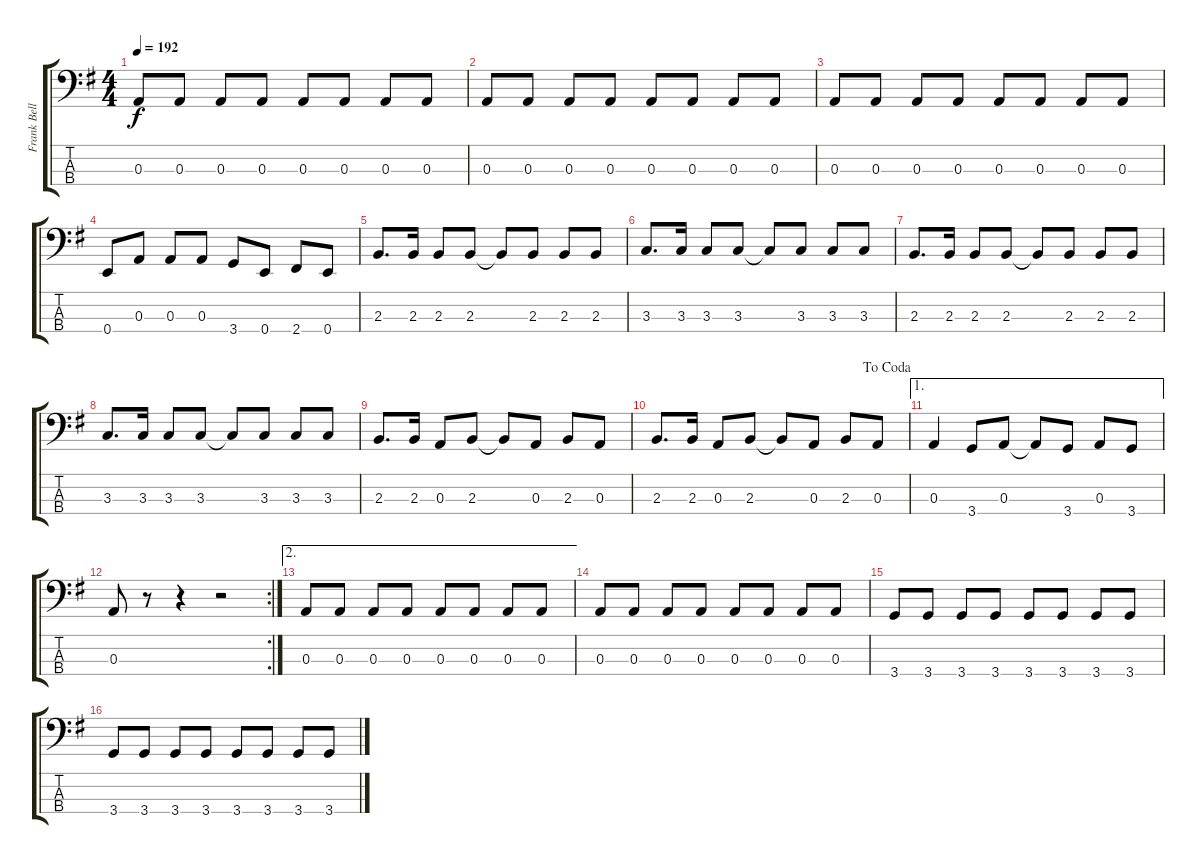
\track ("Frank Bello" "Frank Bell") {instrument electricbassfinger}
\staff {score tabs}
\tuning (G2 D2 A1 E1) {hide}
\ts (4 4)
\tempo 192
\clef f4
\ks g
0.3.8{dy f} 0.3.8 0.3.8 0.3.8 0.3.8 0.3.8 0.3.8 0.3.8 |
0.3.8 0.3.8 0.3.8 0.3.8 0.3.8 0.3.8 0.3.8 0.3.8 |
0.3.8 0.3.8 0.3.8 0.3.8 0.3.8 0.3.8 0.3.8 0.3.8 |
0.4.8 0.3.8 0.3.8 0.3.8 3.4.8 0.4.8 2.4.8 0.4.8 |
2.3.8{d} 2.3.16 2.3.8 2.3.8 2.3{t}.8 2.3.8 2.3.8 2.3.8 |
3.3.8{d} 3.3.16 3.3.8 3.3.8 3.3{t}.8 3.3.8 3.3.8 3.3.8 |
2.3.8{d} 2.3.16 2.3.8 2.3.8 2.3{t}.8 2.3.8 2.3.8 2.3.8 |
3.3.8{d} 3.3.16 3.3.8 3.3.8 3.3{t}.8 3.3.8 3.3.8 3.3.8 |
2.3.8{d} 2.3.16 0.3.8 2.3.8 2.3{t}.8 0.3.8 2.3.8 0.3.8 |
\jump dacoda
2.3.8{d} 2.3.16 0.3.8 2.3.8 2.3{t}.8 0.3.8 2.3.8 0.3.8 |
\ae 1
0.3.4 3.4.8 0.3.8 0.3{t}.8 3.4.8 0.3.8 3.4.8 |
\rc 2
0.3.8 r.8 r.4 r.2 |
\ae 2
0.3.8 0.3.8 0.3.8 0.3.8 0.3.8 0.3.8 0.3.8 0.3.8 |
0.3.8 0.3.8 0.3.8 0.3.8 0.3.8 0.3.8 0.3.8 0.3.8 |
3.4.8 3.4.8 3.4.8 3.4.8 3.4.8 3.4.8 3.4.8 3.4.8 |
3.4.8 3.4.8 3.4.8 3.4.8 3.4.8 3.4.8 3.4.8 3.4.8
